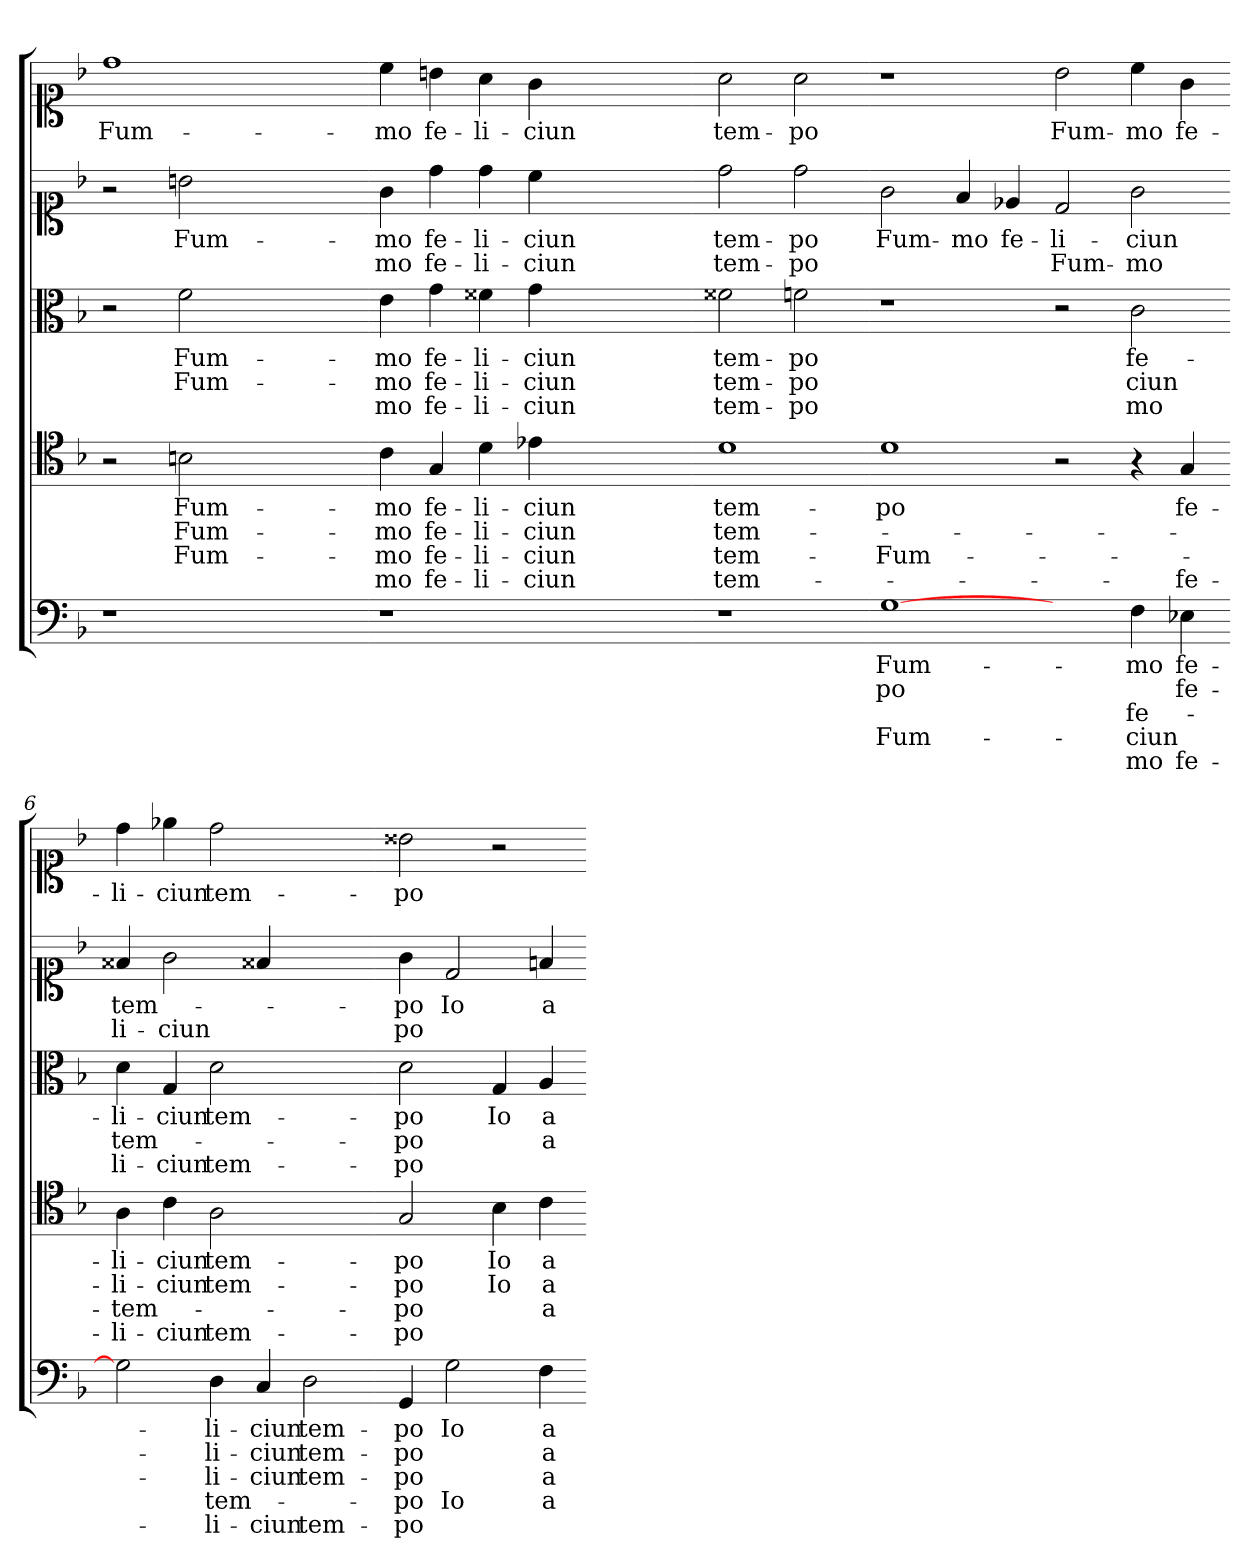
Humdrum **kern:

**kern	**text	**text	**text	**text	**text	**kern	**text	**text	**text	**text	**kern	**text	**text	**text	**kern	**text	**text	**kern	**text
*part5	*part5	*part5	*part5	*part5	*part5	*part4	*part4	*part4	*part4	*part4	*part3	*part3	*part3	*part3	*part2	*part2	*part2	*part1	*part1
*staff5	*staff5	*staff5	*staff5	*staff5	*staff5	*staff4	*staff4	*staff4	*staff4	*staff4	*staff3	*staff3	*staff3	*staff3	*staff2	*staff2	*staff2	*staff1	*staff1
*clefF4	*	*	*	*	*	*clefC4	*	*	*	*	*clefC3	*	*	*	*clefC1	*	*	*clefC1	*
*k[b-]	*	*	*	*	*	*k[b-]	*	*	*	*	*k[b-]	*	*	*	*k[b-]	*	*	*k[b-]	*
=1	=1	=1	=1	=1	=1	=1	=1	=1	=1	=1	=1	=1	=1	=1	=1	=1	=1	=1	=1
1r	.	.	.	.	.	2r	.	.	.	.	2r	.	.	.	2r	.	.	1dd	Fum-
.	.	.	.	.	.	2B	Fum-	Fum-	Fum-	.	2f	Fum-	Fum-	.	2b	Fum-	.	.	.
1ryy	.	.	.	.	.	1ryy	.	.	.	.	1ryy	.	.	.	1ryy	.	.	1ryy	.
=2-	=2-	=2-	=2-	=2-	=2-	=2-	=2-	=2-	=2-	=2-	=2-	=2-	=2-	=2-	=2-	=2-	=2-	=2-	=2-
1r	.	.	.	.	.	4c	mo	mo	mo	mo	4e	mo	mo	mo	4g	mo	mo	4cc	mo
.	.	.	.	.	.	4G	fe-	fe-	fe-	fe-	4g	fe-	fe-	fe-	4dd	fe-	fe-	4b	fe-
.	.	.	.	.	.	4d	li-	li-	li-	li-	4f##X	li-	li-	li-	4dd	li-	li-	4a	li-
.	.	.	.	.	.	4e-X	ciun	ciun	ciun	ciun	4g	ciun	ciun	ciun	4cc	ciun	ciun	4g	ciun
1ryy	.	.	.	.	.	1ryy	.	.	.	.	1ryy	.	.	.	1ryy	.	.	1ryy	.
=3-	=3-	=3-	=3-	=3-	=3-	=3-	=3-	=3-	=3-	=3-	=3-	=3-	=3-	=3-	=3-	=3-	=3-	=3-	=3-
1r	.	.	.	.	.	1d	tem-	tem-	tem-	tem-	2f##X	tem-	tem-	tem-	2dd	tem-	tem-	2a	tem-
.	.	.	.	.	.	.	.	.	.	.	2f	po	po	po	2dd	po	po	2a	po
=4-	=4-	=4-	=4-	=4-	=4-	=4-	=4-	=4-	=4-	=4-	=4-	=4-	=4-	=4-	=4-	=4-	=4-	=4-	=4-
[1G	Fum-	po	.	Fum-	.	1d	po	.	Fum-	.	1r	.	.	.	2g	Fum-	.	1r	.
.	.	.	.	.	.	.	.	.	.	.	.	.	.	.	4f	mo	.	.	.
.	.	.	.	.	.	.	.	.	.	.	.	.	.	.	4e-X	fe-	.	.	.
2ryy	.	.	.	.	.	2r	.	.	.	.	2r	.	.	.	2d	li-	Fum-	2b	Fum-
4F	mo	.	fe-	ciun	mo	4r	.	.	.	.	2c	fe-	ciun	mo	2g	ciun	mo	4cc	mo
4E-X	fe-	fe-	.	.	fe-	4G	fe-	.	.	fe-	.	.	.	.	.	.	.	4g	fe-
=6-	=6-	=6-	=6-	=6-	=6-	=6-	=6-	=6-	=6-	=6-	=6-	=6-	=6-	=6-	=6-	=6-	=6-	=6-	=6-
2G]	.	.	.	.	.	4A	li-	li-	tem-	li-	4d	li-	tem-	li-	4f##X	tem-	li-	4dd	li-
.	.	.	.	.	.	4c	ciun	ciun	.	ciun	4G	ciun	.	ciun	2g	.	ciun	4ee-X	ciun
4D	li-	li-	li-	tem-	li-	2A	tem-	tem-	.	tem-	2d	tem-	.	tem-	.	.	.	2dd	tem-
4C	ciun	ciun	ciun	.	ciun	.	.	.	.	.	.	.	.	.	4f##X	.	.	.	.
2D	tem-	tem-	tem-	.	tem-	2ryy	.	.	.	.	2ryy	.	.	.	2ryy	.	.	2ryy	.
=7-	=7-	=7-	=7-	=7-	=7-	=7-	=7-	=7-	=7-	=7-	=7-	=7-	=7-	=7-	=7-	=7-	=7-	=7-	=7-
4GG	po	po	po	po	po	2G	po	po	po	po	2d	po	po	po	4g	po	po	2b##X	po
2G	Io	.	.	Io	.	.	.	.	.	.	.	.	.	.	2d	Io	.	.	.
.	.	.	.	.	.	4B	Io	Io	.	.	4G	Io	.	.	.	.	.	2r	.
4F	a-	a-	a-	a-	.	4c	a-	a-	a-	.	4A	a-	a-	.	4f	a-	.	.	.
=-	=-	=-	=-	=-	=-	=-	=-	=-	=-	=-	=-	=-	=-	=-	=-	=-	=-	=-	=-
*-	*-	*-	*-	*-	*-	*-	*-	*-	*-	*-	*-	*-	*-	*-	*-	*-	*-	*-	*-
